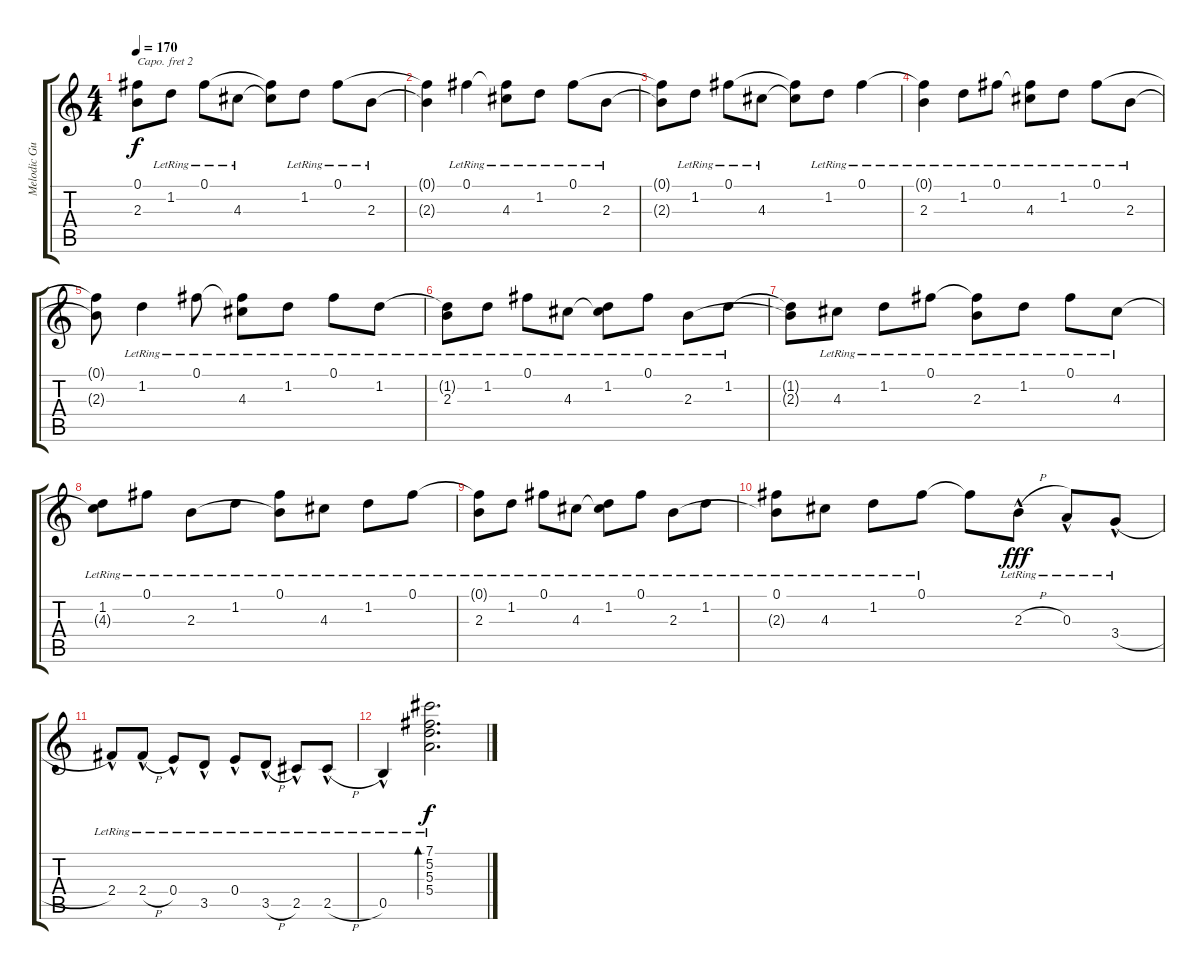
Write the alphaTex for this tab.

\track ("Melodic Guitar" "Melodic Gu") {instrument acousticguitarnylon}
\staff {score tabs}
\capo 2
\tuning (E4 B3 G3 D3 A2 E2) {hide}
\ts (4 4)
\tempo 170
\clef g2
\ks c
(0.1{t} 2.3{t}).8{dy f} 1.2{lr}.8 0.1{lr}.8 4.3{lr}.8 (0.1{t} 4.3{t}).8 1.2{lr}.8 0.1{lr}.8 2.3{lr}.8 |
(0.1{t} 2.3{t}).4 0.1{lr}.4 (0.1{t} 4.3{lr}).8 1.2{lr}.8 0.1{lr}.8 2.3{lr}.8 |
(0.1{t} 2.3{t}).8 1.2{lr}.8 0.1{lr}.8 4.3{lr}.8 (0.1{t} 4.3{t}).8 1.2{lr}.8 0.1{lr}.4 |
(0.1{t} 2.3{lr}).4 1.2{lr}.8 0.1{lr}.8 (0.1{t} 4.3{lr}).8 1.2{lr}.8 0.1{lr}.8 2.3{lr}.8 |
(0.1{t} 2.3{t}).8 1.2{lr}.4 0.1{lr}.8 (0.1{t} 4.3{lr}).8 1.2{lr}.8 0.1{lr}.8 1.2{lr}.8 |
(1.2{t} 2.3{lr}).8 1.2{lr}.8 0.1{lr}.8 4.3{lr}.8 (1.2{lr} 4.3{t}).8 0.1{lr}.8 2.3{lr}.8 1.2{lr}.8 |
(1.2{t} 2.3{t}).8 4.3{lr}.8 1.2{lr}.8 0.1{lr}.8 (0.1{t} 2.3{lr}).8 1.2{lr}.8 0.1{lr}.8 4.3{lr}.8 |
(1.2{lr} 4.3{t}).8 0.1{lr}.8 2.3{lr}.8 1.2{lr}.8 (0.1{lr} 2.3{t}).8 4.3{lr}.8 1.2{lr}.8 0.1{lr}.8 |
(0.1{t} 2.3{lr}).8 1.2{lr}.8 0.1{lr}.8 4.3{lr}.8 (1.2{lr} 4.3{t}).8 0.1{lr}.8 2.3{lr}.8 1.2{lr}.8 |
(0.1{lr} 2.3{t}).8 4.3{lr}.8 1.2{lr}.8 0.1{lr}.8 0.1{t}.8 2.3{h hac lr}.8{dy fff} 0.3{hac lr}.8 3.4{h hac lr}.8 |
2.4{hac lr}.8 2.4{h hac lr}.8 0.4{hac lr}.8 3.5{hac lr}.8 0.4{hac lr}.8 3.5{h hac lr}.8 2.5{hac lr}.8 2.5{h hac lr}.8 |
0.5{hac lr}.4 (7.1{lr} 5.2{lr} 5.3{lr} 5.4{lr}).2{d bd 120 dy f}
